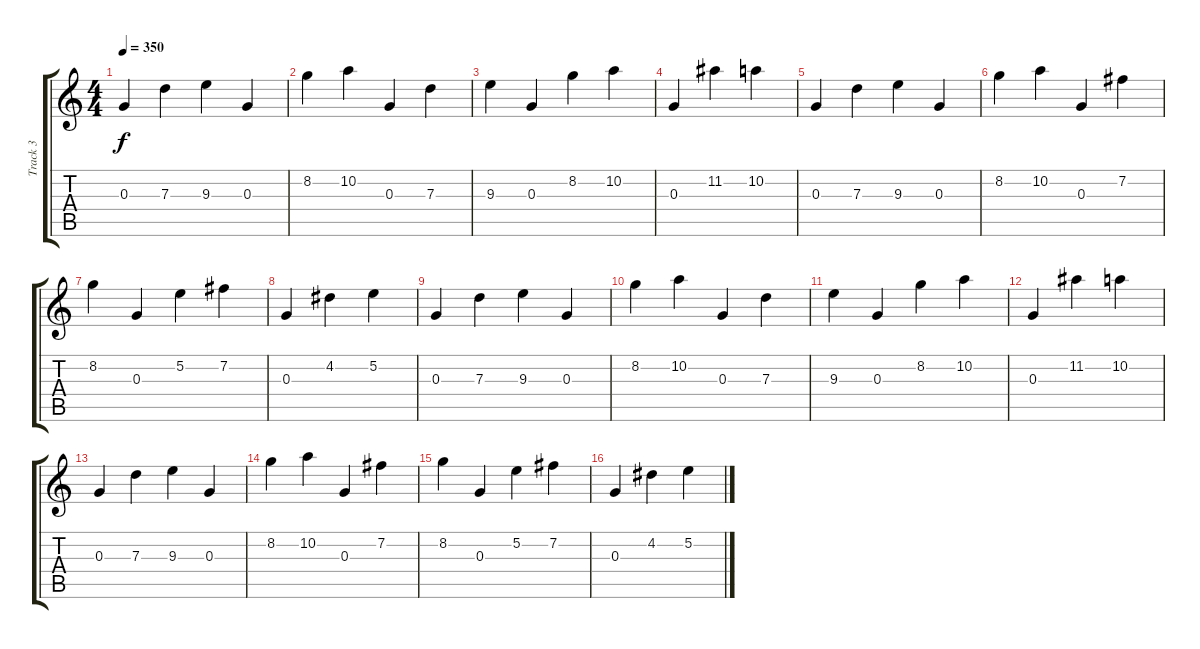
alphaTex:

\track ("Track 3" "Track 3") {instrument distortionguitar}
\staff {score tabs}
\tuning (E4 B3 G3 D3 A2 E2) {hide}
\ts (4 4)
\tempo 350
\clef g2
\ks c
0.3.4{dy f} 7.3.4 9.3.4 0.3.4 |
8.2.4 10.2.4 0.3.4 7.3.4 |
9.3.4 0.3.4 8.2.4 10.2.4 |
0.3.4 11.2.4 10.2.4 |
0.3.4 7.3.4 9.3.4 0.3.4 |
8.2.4 10.2.4 0.3.4 7.2.4 |
8.2.4 0.3.4 5.2.4 7.2.4 |
0.3.4 4.2.4 5.2.4 |
0.3.4 7.3.4 9.3.4 0.3.4 |
8.2.4 10.2.4 0.3.4 7.3.4 |
9.3.4 0.3.4 8.2.4 10.2.4 |
0.3.4 11.2.4 10.2.4 |
0.3.4 7.3.4 9.3.4 0.3.4 |
8.2.4 10.2.4 0.3.4 7.2.4 |
8.2.4 0.3.4 5.2.4 7.2.4 |
0.3.4 4.2.4 5.2.4
